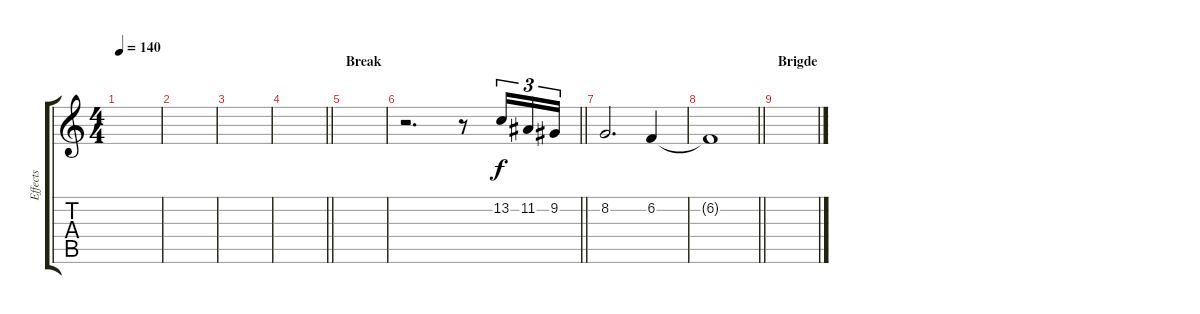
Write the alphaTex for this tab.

\track ("Effects" "Effects") {instrument flute}
\staff {score tabs}
\tuning (E4 B3 G3 D3 A2 E2) {hide}
\ts (4 4)
\tempo 140
\clef g2
\ks c
|
|
|
\barLineRight lightlight
|
\section ("" "Break")
|
\barLineRight lightlight
r.2{d} r.8 13.2.16{tu (3 2)} 11.2.16{tu (3 2)} 9.2.16{tu (3 2)} |
8.2.2{d} 6.2.4 |
\barLineRight lightlight
6.2{t}.1 |
\section ("" "Brigde")
